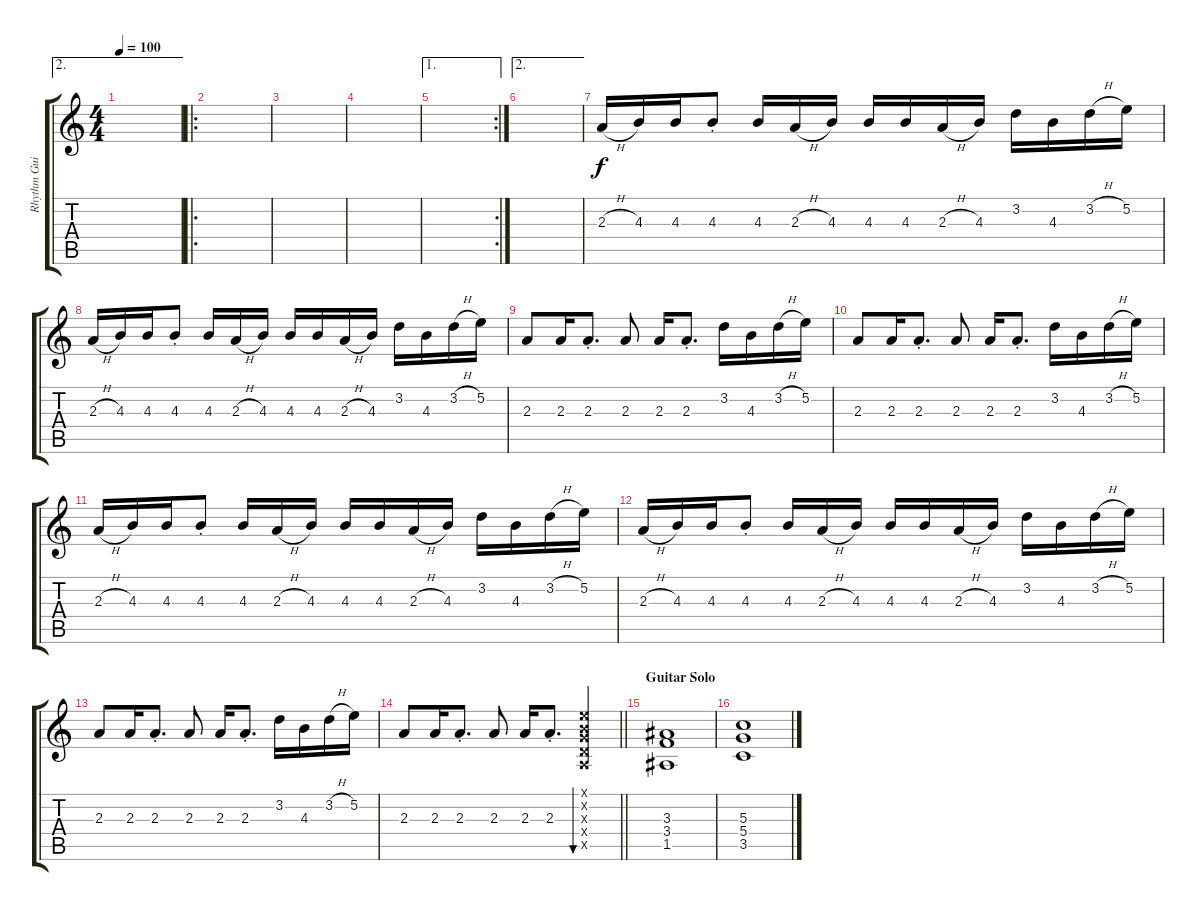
\track ("Rhythm Guitar" "Rhythm Gui") {instrument distortionguitar}
\staff {score tabs}
\tuning (E4 B3 G3 D3 A2 E2) {hide}
\ae 2
\ts (4 4)
\tempo 100
\clef g2
\ks c
|
\ro
|
|
|
\ae 1
\rc 2
|
\ae 2
|
2.3{h}.16{instrument electricguitarmuted} 4.3.16 4.3.16 4.3{st}.8 4.3.16 2.3{h}.16 4.3.16 4.3.16 4.3.16 2.3{h}.16 4.3.16 3.2.16 4.3.16 3.2{h}.16 5.2.16 |
2.3{h}.16 4.3.16 4.3.16 4.3{st}.8 4.3.16 2.3{h}.16 4.3.16 4.3.16 4.3.16 2.3{h}.16 4.3.16 3.2.16 4.3.16 3.2{h}.16 5.2.16 |
2.3.8 2.3.16 2.3{st}.8{d} 2.3.8 2.3.16 2.3{st}.8{d} 3.2.16 4.3.16 3.2{h}.16 5.2.16 |
2.3.8 2.3.16 2.3{st}.8{d} 2.3.8 2.3.16 2.3{st}.8{d} 3.2.16 4.3.16 3.2{h}.16 5.2.16 |
2.3{h}.16{instrument electricguitarmuted} 4.3.16 4.3.16 4.3{st}.8 4.3.16 2.3{h}.16 4.3.16 4.3.16 4.3.16 2.3{h}.16 4.3.16 3.2.16 4.3.16 3.2{h}.16 5.2.16 |
2.3{h}.16{instrument electricguitarmuted} 4.3.16 4.3.16 4.3{st}.8 4.3.16 2.3{h}.16 4.3.16 4.3.16 4.3.16 2.3{h}.16 4.3.16 3.2.16 4.3.16 3.2{h}.16 5.2.16 |
2.3.8 2.3.16 2.3{st}.8{d} 2.3.8 2.3.16 2.3{st}.8{d} 3.2.16 4.3.16 3.2{h}.16 5.2.16 |
\barLineRight lightlight
2.3.8 2.3.16 2.3{st}.8{d} 2.3.8 2.3.16 2.3{st}.8{d} (0.1{x} 0.2{x} 0.3{x} 0.4{x} 0.5{x}).4{bu 60} |
\section ("" "Guitar Solo")
(3.3 3.4 1.5).1{instrument distortionguitar} |
(5.3 5.4 3.5).1
